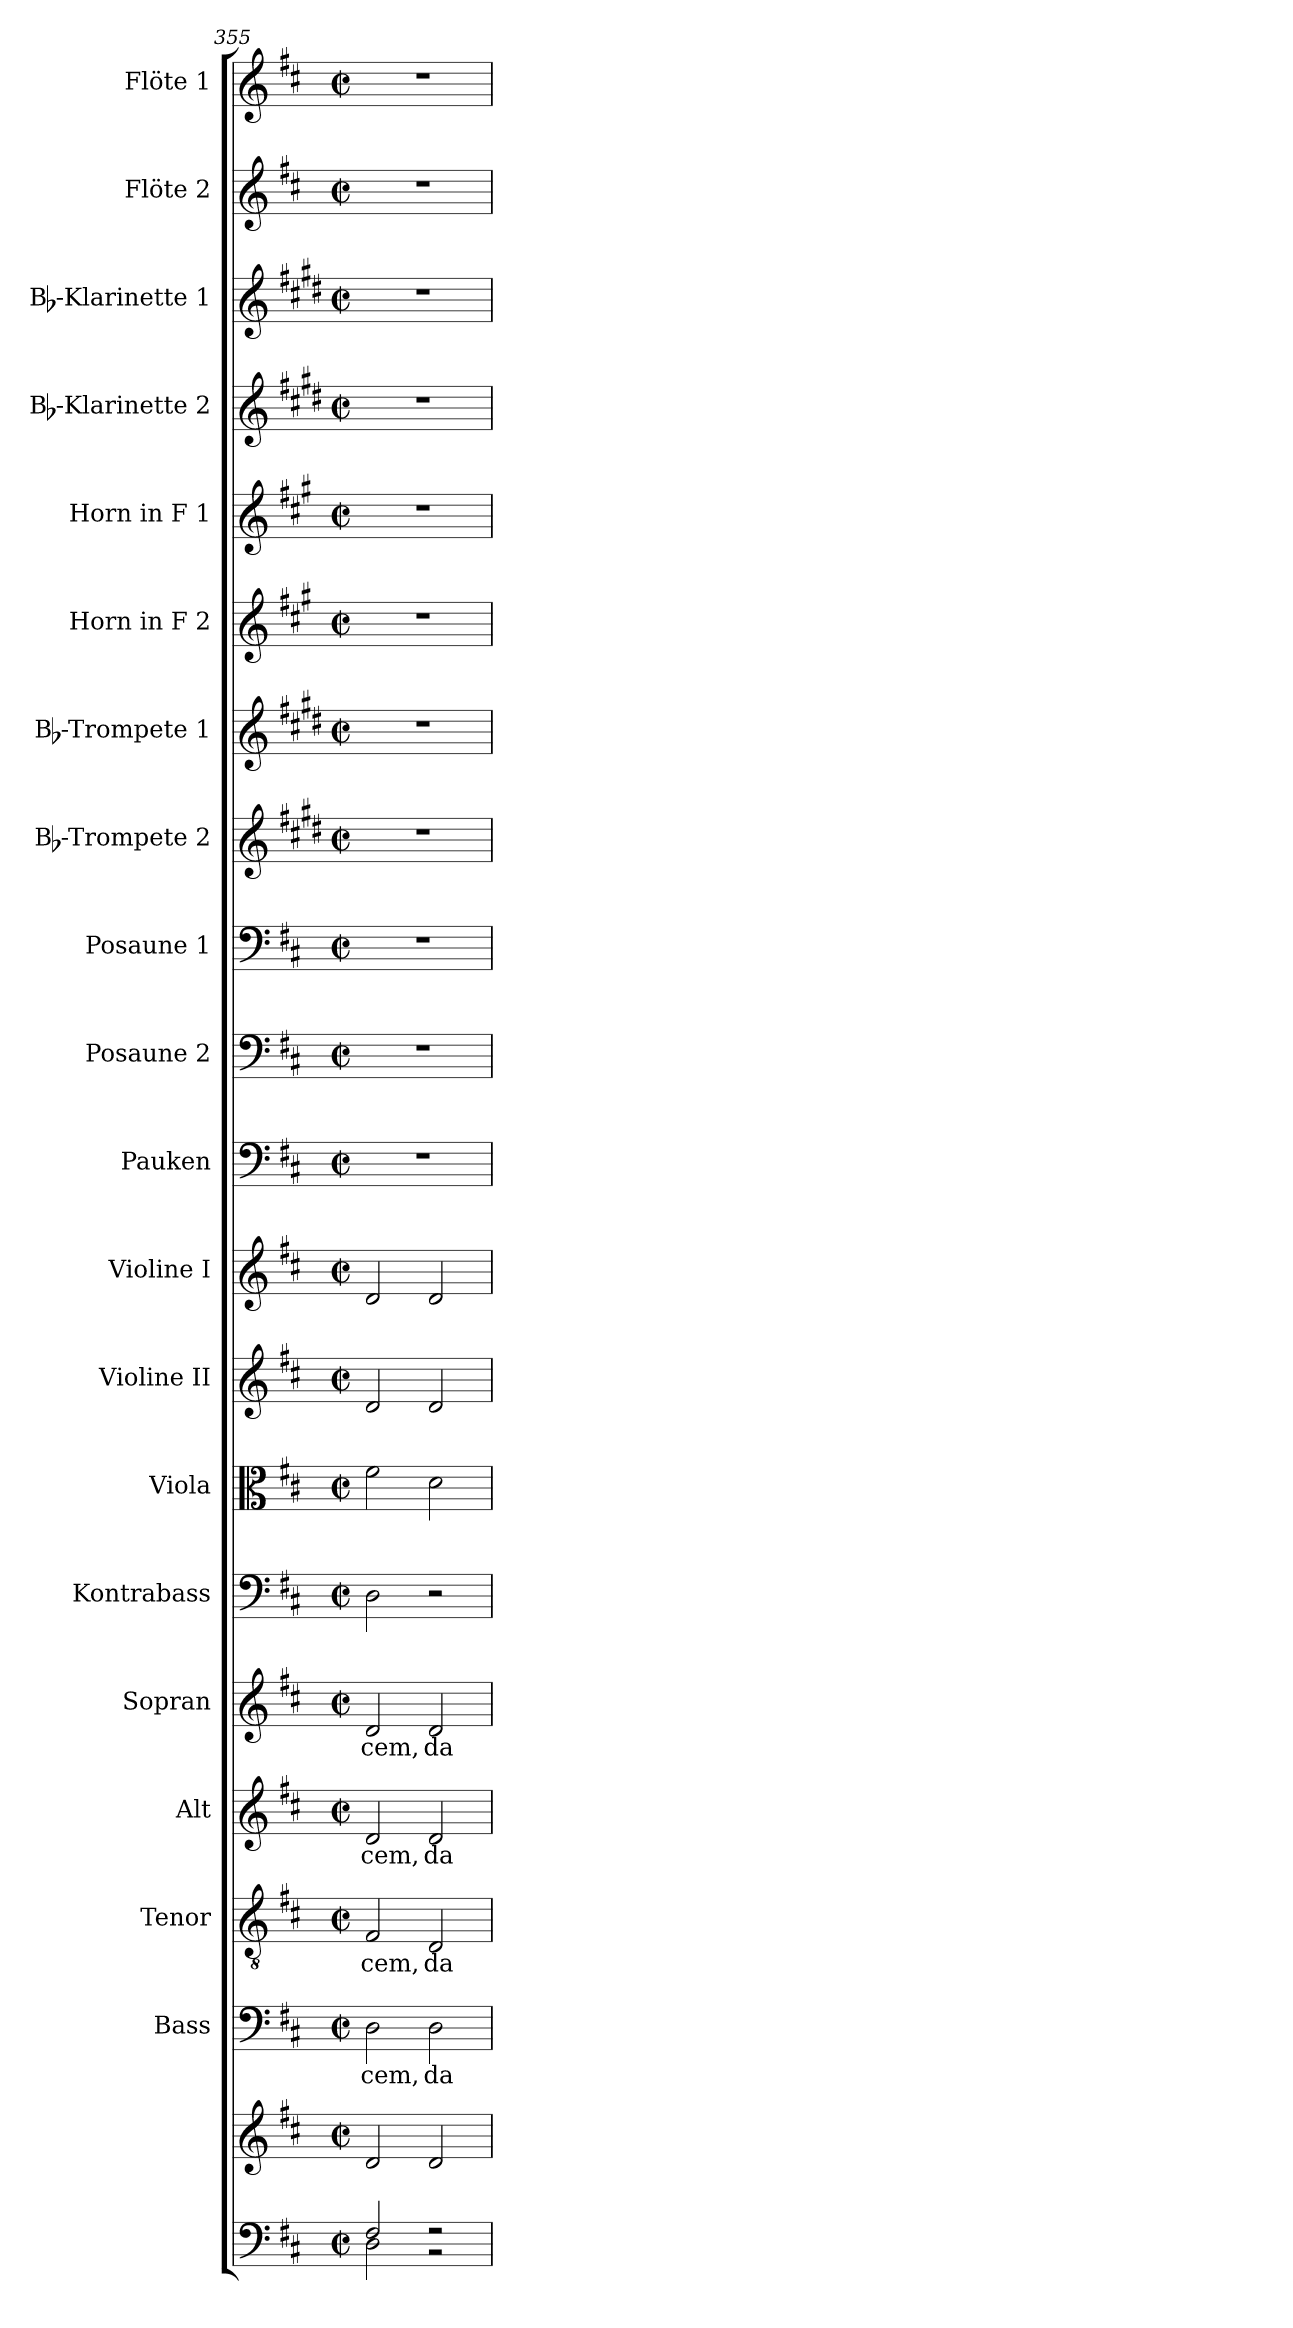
**kern	**kern	**kern	**text	**kern	**text	**kern	**text	**kern	**text	**kern	**kern	**kern	**kern	**kern	**kern	**kern	**kern	**kern	**kern	**kern	**kern	**kern	**kern	**kern
*part20	*part20	*part19	*part19	*part18	*part18	*part17	*part17	*part16	*part16	*part15	*part14	*part13	*part12	*part11	*part10	*part9	*part8	*part7	*part6	*part5	*part4	*part3	*part2	*part1
*staff21	*staff20	*staff19	*staff19	*staff18	*staff18	*staff17	*staff17	*staff16	*staff16	*staff15	*staff14	*staff13	*staff12	*staff11	*staff10	*staff9	*staff8	*staff7	*staff6	*staff5	*staff4	*staff3	*staff2	*staff1
*	*	*I"Bass	*	*I"Tenor	*	*I"Alt	*	*I"Sopran	*	*I"Kontrabass	*I"Viola	*I"Violine II	*I"Violine I	*I"Pauken	*I"Posaune 2	*I"Posaune 1	*I"Bb-Trompete 2	*I"Bb-Trompete 1	*I"Horn in F 2	*I"Horn in F 1	*I"Bb-Klarinette 2	*I"Bb-Klarinette 1	*I"Flöte 2	*I"Flöte 1
*	*	*I'B.	*	*I'T.	*	*I'A.	*	*I'S.	*	*I'Kb.	*I'Vla.	*I'Vl. II	*I'Vl. I	*I'Pk.	*I'Pos. 2	*I'Pos. 1	*I'Bb Trp. 2	*I'Bb Trp. 1	*	*	*I'Bb Kl. 2	*I'Bb Kl. 1	*I'Fl. 2	*I'Fl. 1
*clefF4	*clefG2	*clefF4	*	*clefGv2	*	*clefG2	*	*clefG2	*	*clefF4	*clefC3	*clefG2	*clefG2	*clefF4	*clefF4	*clefF4	*clefG2	*clefG2	*clefG2	*clefG2	*clefG2	*clefG2	*clefG2	*clefG2
*	*	*	*	*	*	*	*	*	*	*ITrd7c12	*	*	*	*	*	*	*ITrd1c2	*ITrd1c2	*ITrd4c7	*ITrd4c7	*ITrd1c2	*ITrd1c2	*	*
*k[f#c#]	*k[f#c#]	*k[f#c#]	*	*k[f#c#]	*	*k[f#c#]	*	*k[f#c#]	*	*k[f#c#]	*k[f#c#]	*k[f#c#]	*k[f#c#]	*k[f#c#]	*k[f#c#]	*k[f#c#]	*k[f#c#]	*k[f#c#]	*k[f#c#]	*k[f#c#]	*k[f#c#]	*k[f#c#]	*k[f#c#]	*k[f#c#]
*D:	*D:	*D:	*	*D:	*	*D:	*	*D:	*	*D:	*D:	*D:	*D:	*D:	*D:	*D:	*D:	*D:	*D:	*D:	*D:	*D:	*D:	*D:
*M2/2	*M2/2	*M2/2	*	*M2/2	*	*M2/2	*	*M2/2	*	*M2/2	*M2/2	*M2/2	*M2/2	*M2/2	*M2/2	*M2/2	*M2/2	*M2/2	*M2/2	*M2/2	*M2/2	*M2/2	*M2/2	*M2/2
*met(c|)	*met(c|)	*met(c|)	*	*met(c|)	*	*met(c|)	*	*met(c|)	*	*met(c|)	*met(c|)	*met(c|)	*met(c|)	*met(c|)	*met(c|)	*met(c|)	*met(c|)	*met(c|)	*met(c|)	*met(c|)	*met(c|)	*met(c|)	*met(c|)	*met(c|)
=355	=355	=355	=355	=355	=355	=355	=355	=355	=355	=355	=355	=355	=355	=355	=355	=355	=355	=355	=355	=355	=355	=355	=355	=355
*^	*	*	*	*	*	*	*	*	*	*	*	*	*	*	*	*	*	*	*	*	*	*	*	*
!	!	!	!	!LO:LY:b	!	!LO:LY:b	!	!LO:LY:b	!	!LO:LY:b	!	!	!	!	!	!	!	!	!	!	!	!	!	!	!
2F#/	2D\	2d/	2D\	-cem,	2F#/	-cem,	2d/	-cem,	2d/	-cem,	2DD\	2f#\	2d/	2d/	1r	1r	1r	1r	1r	1r	1r	1r	1r	1r	1r
!	!	!	!	!LO:LY:b	!	!LO:LY:b	!	!LO:LY:b	!	!LO:LY:b	!	!	!	!	!	!	!	!	!	!	!	!	!	!	!
2r	2r	2d/	2D\	da	2D/	da	2d/	da	2d/	da	2r	2d\	2d/	2d/	.	.	.	.	.	.	.	.	.	.	.
*v	*v	*	*	*	*	*	*	*	*	*	*	*	*	*	*	*	*	*	*	*	*	*	*	*	*
=	=	=	=	=	=	=	=	=	=	=	=	=	=	=	=	=	=	=	=	=	=	=	=	=
*-	*-	*-	*-	*-	*-	*-	*-	*-	*-	*-	*-	*-	*-	*-	*-	*-	*-	*-	*-	*-	*-	*-	*-	*-
